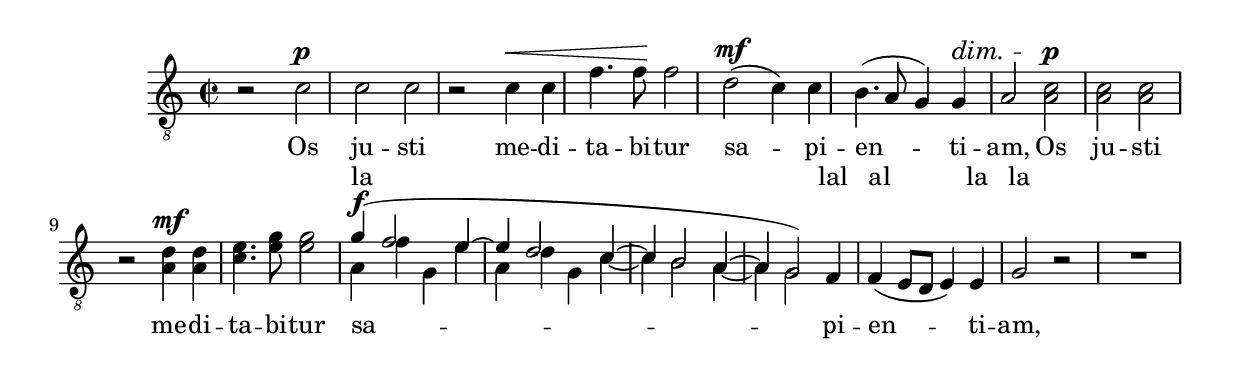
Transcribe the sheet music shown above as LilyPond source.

\version "2.17.10"

tenI = \relative f {
  r2 c'\p
  c c
  r c4\< c
  f4. f8\! f2
  d2\mf ( c4) c
  b4.( a8 g4) g4\dim
  a2  c2\p
  c c
  r d4\mf d
  e4. g8 g2
  \voiceOne g4\f(f2 e4~
  e d2 c4~
  c b2 a4~
  a4 g2) \oneVoice f4
  f4\dim ( e8 d e4) e
  g2 r
  R1
}

unisono = {
  \hideNotes
  \omit Hairpin
  \omit DynamicText
  \omit DynamicTextSpanner
  \omit Slur
  \omit PhrasingSlur
}

razem = {
  \unHideNotes
}

dolny = {
  \unHideNotes
  \voiceTwo
  \omit Hairpin
  \omit DynamicText
  \omit DynamicTextSpanner
  \omit Slur
}

tenII = \relative f {
  \new Voice {
    \unisono
    r2 c'\p
    c c
    r c4\< c
    f4. f8\! f2
    d2\mf ( c4) c
    b4.( a8 g4) g4\dim
    a2
  } \razem  a2\p
  a a
  r a4\mf a
  c4. e8 e2
  <<
    \new Voice = ten {
      \dolny
      a,4\f(f' g, e'
      a, d g, c~
      c b2 a4~
      a4 g2)
      \unisono
      f4
      f4\dim ( e8 d e4) e
      g2 r
    }
    \new Lyrics \with { alignAboveContext = #"ook" }
    \lyricsto ten \lyricmode { la lal al la la l }
  >>
}


\new Staff = "ook" {
  \dynamicUp
  \tupletUp
  \clef "treble_8"
  \key c \major
  \time 2/2
  <<
    \tenI
    \tenII
  >>
}
\addlyrics {
  Os ju -- sti me -- di -- ta -- bi -- tur
  sa -- pi -- en -- ti -- am,
  Os ju -- sti me -- di -- ta -- bi -- tur
  sa -- pi -- en -- ti -- am,
}